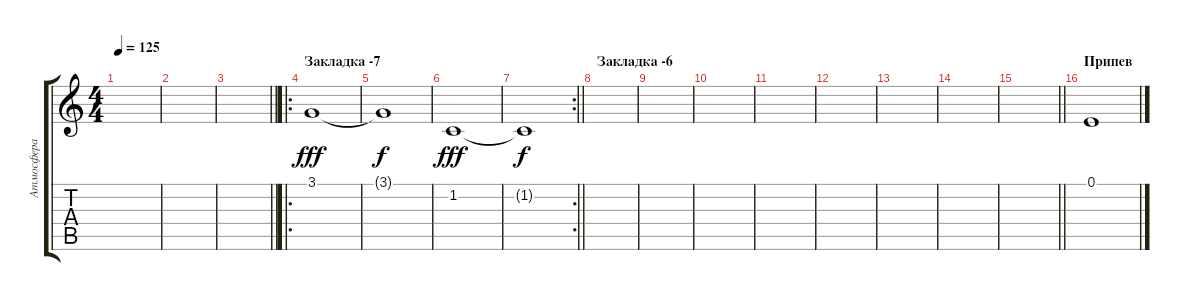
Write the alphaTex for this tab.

\track ("Атмосфера" "Атмосфера") {instrument stringensemble1}
\staff {score tabs}
\tuning (E4 B3 G3 D3 A2 E2) {hide}
\ts (4 4)
\tempo 125
\clef g2
\ks c
|
|
\barLineRight lightlight
|
\ro
\section ("" "Закладка -7")
3.1.1{dy fff} |
3.1{t}.1{dy f} |
1.2.1{dy fff} |
\rc 2
\barLineRight lightlight
1.2{t}.1{dy f} |
\section ("" "Закладка -6")
|
|
|
|
|
|
|
\barLineRight lightlight
|
\section ("" "Припев")
0.1.1
